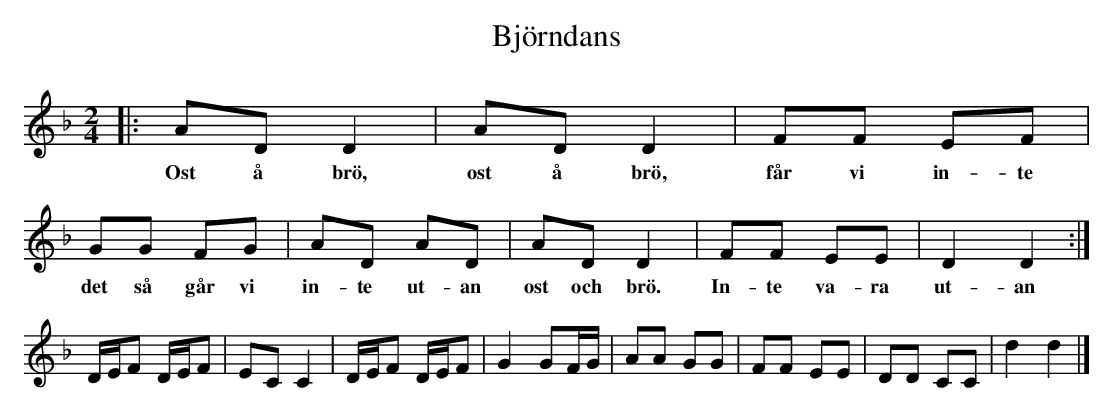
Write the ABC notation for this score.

X:1
T:Björndans
M:2/4
L:1/8
K:Dm
|: AD D2 | AD D2 | FF EF | GG FG | AD AD | AD D2 | FF EE | D2 D2 :|
w:Ost å brö, ost å brö, får vi in-te det så går vi in-te ut-an ost och brö. In-te va-ra ut-an
D/E/F D/E/F | EC C2 | D/E/F D/E/F | G2 GF/G/ | AA GG | FF EE | DD CC |  d2 d2 |]
